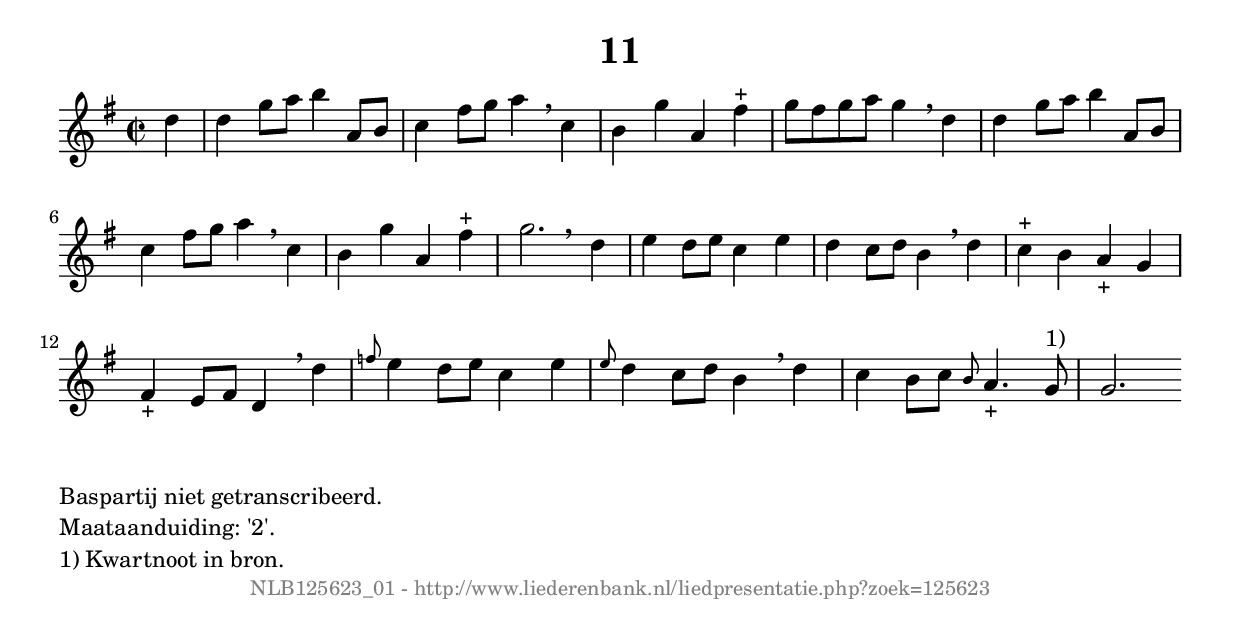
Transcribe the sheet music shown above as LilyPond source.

%
% produced by wce2krn 1.64 (7 June 2014)
%
\version"2.16"
#(append! paper-alist '(("long" . (cons (* 210 mm) (* 2000 mm)))))
#(set-default-paper-size "long")
sb = {\breathe}
mBreak = {\breathe }
bBreak = {\breathe }
x = {\once\override NoteHead #'style = #'cross }
gl=\glissando
itime={\override Staff.TimeSignature #'stencil = ##f }
ficta = {\once\set suggestAccidentals = ##t}
fine = {\once\override Score.RehearsalMark #'self-alignment-X = #1 \mark \markup {\italic{Fine}}}
dc = {\once\override Score.RehearsalMark #'self-alignment-X = #1 \mark \markup {\italic{D.C.}}}
dcf = {\once\override Score.RehearsalMark #'self-alignment-X = #1 \mark \markup {\italic{D.C. al Fine}}}
dcc = {\once\override Score.RehearsalMark #'self-alignment-X = #1 \mark \markup {\italic{D.C. al Coda}}}
ds = {\once\override Score.RehearsalMark #'self-alignment-X = #1 \mark \markup {\italic{D.S.}}}
dsf = {\once\override Score.RehearsalMark #'self-alignment-X = #1 \mark \markup {\italic{D.S. al Fine}}}
dsc = {\once\override Score.RehearsalMark #'self-alignment-X = #1 \mark \markup {\italic{D.S. al Coda}}}
pv = {\set Score.repeatCommands = #'((volta "1"))}
sv = {\set Score.repeatCommands = #'((volta "2"))}
tv = {\set Score.repeatCommands = #'((volta "3"))}
qv = {\set Score.repeatCommands = #'((volta "4"))}
xv = {\set Score.repeatCommands = #'((volta #f))}
\header{ tagline = ""
title = "11"
}
\score {{
\key g \major
\relative g'
{
\set melismaBusyProperties = #'()
\partial 32*8
\time 2/2
\tempo 4=120
\override Score.MetronomeMark #'transparent = ##t
\override Score.RehearsalMark #'break-visibility = #(vector #t #t #f)
d'4 d g8 a b4 a,8 b c4 fis8 g a4 \sb c, b g' a, fis'^"+" g8 fis g a g4 \mBreak
d4 d g8 a b4 a,8 b c4 fis8 g a4 \sb c, b g' a, fis'^"+" g2. \bar ":|:" \bBreak
d4 e d8 e c4 e d c8 d b4 \sb d c^"+" b a_"+" g fis_"+" e8 fis d4 \mBreak
d'4 \grace {f8} e4 d8 e c4 e \grace {e8} d4 c8 d b4 \sb d c b8 c \grace {b} a4._"+" g8^"1)" g2. \bar ":|"
 }}
 \midi { }
 \layout {
            indent = 0.0\cm
}
}
\markup { \wordwrap-string #" 
Baspartij niet getranscribeerd.

Maataanduiding: '2'.

1) Kwartnoot in bron.
"}
\markup { \vspace #0 } \markup { \with-color #grey \fill-line { \center-column { \smaller "NLB125623_01 - http://www.liederenbank.nl/liedpresentatie.php?zoek=125623" } } }
